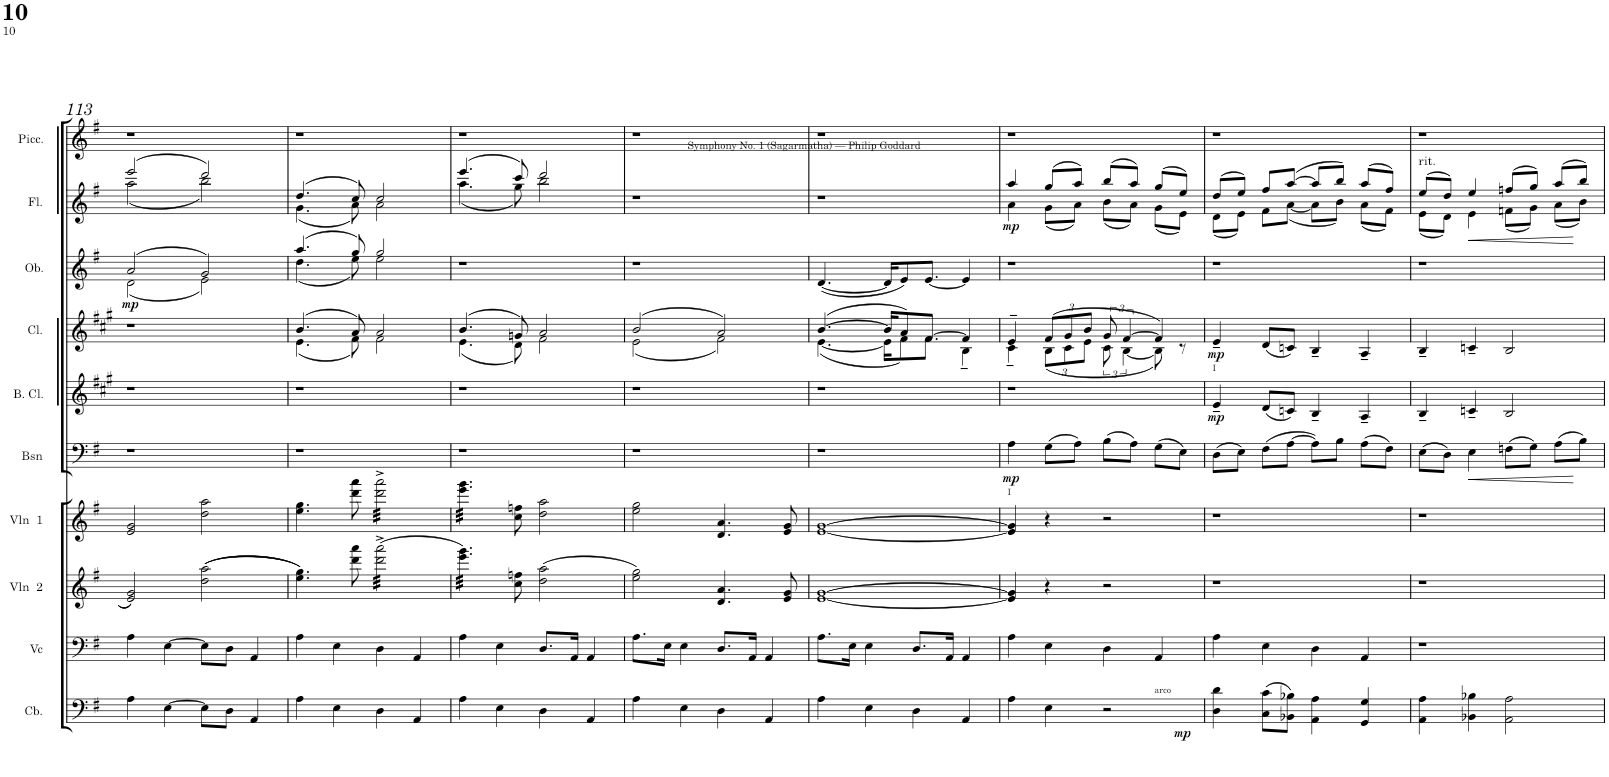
**kern	**dynam	**kern	**kern	**kern	**kern	**dynam	**kern	**dynam	**kern	**dynam	**kern	**dynam	**kern	**dynam
*part9	*part9	*part8	*part7	*part6	*part5	*part5	*part4	*part4	*part3	*part3	*part2	*part2	*part1	*part1
*staff9	*staff9	*staff8	*staff7	*staff6	*staff5	*staff5	*staff4	*staff4	*staff3	*staff3	*staff2	*staff2	*staff1	*staff1
*I"Contrabass	*	*I"Violoncello	*I"Violin  2	*I"Violin  1	*I"Bassoon 1, 2	*	*I"Bass Clarinet in Bb	*	*I"Clarinet in Bb 1, 2	*	*I"Oboe 1, 2	*	*I"Flute 1, 2	*
*I'Cb.	*	*I'Vc	*I'Vln  2	*I'Vln  1	*I'Bsn	*	*I'B. Cl.	*	*I'Cl.	*	*I'Ob.	*	*I'Fl.	*
!!LO:PB:g=z
*clefF4	*	*clefF4	*clefG2	*clefG2	*clefF4	*	*clefG2	*	*clefG2	*	*clefG2	*	*clefG2	*
*Trd7c12	*	*	*	*	*	*	*Trd8c14	*	*Trd1c2	*	*	*	*	*
*k[f#]	*	*k[f#]	*k[f#]	*k[f#]	*k[f#]	*	*k[f#c#g#]	*	*k[f#c#g#]	*	*k[f#]	*	*k[f#]	*
*G:	*	*G:	*G:	*G:	*G:	*	*A:	*	*A:	*	*G:	*	*G:	*
*M4/4	*	*M4/4	*M4/4	*M4/4	*M4/4	*	*M4/4	*	*M4/4	*	*M4/4	*	*M4/4	*
=113	=113	=113	=113	=113	=113	=113	=113	=113	=113	=113	=113	=113	=113	=113
*	*	*	*	*	*	*	*	*	*	*	*^	*	*^	*
!	!	!	!	!	!	!	!	!	!	!	!	!	!LO:DY:b	!	!	!
4A\	.	4A\	2e/ 2g/	2e/ 2g/	1r	.	1r	.	1r	.	(2a/	(2d\	mp	(2eee/	(2aa\	.
[4E\	.	[4E\	.	.	.	.	.	.	.	.	.	.	.	.	.	.
8E\L]	.	8E\L]	((2dd\ 2aa\	2dd\ 2aa\	.	.	.	.	.	.	2g/)	2e\)	.	2ddd/)	2bb\)	.
8D\J	.	8D\J	.	.	.	.	.	.	.	.	.	.	.	.	.	.
4AA/	.	4AA/	.	.	.	.	.	.	.	.	.	.	.	.	.	.
=114	=114	=114	=114	=114	=114	=114	=114	=114	=114	=114	=114	=114	=114	=114	=114	=114
*	*	*	*	*	*	*	*	*	*^	*	*	*	*	*	*	*
4A\	.	4A\	4.ee\ 4.gg\))	4.ee\ 4.gg\	1r	.	1r	.	(4.b/	(4.e\	.	(4.aa/	(4.dd\	.	(4.dd/	(4.g\	.
4E\	.	4E\	.	.	.	.	.	.	.	.	.	.	.	.	.	.	.
.	.	.	8ddd\ 8aaa\	8ddd\ 8aaa\	.	.	.	.	8a/)	8f#\)	.	8gg/)	8ee\)	.	8cc/)	8a\)	.
*	*	*	*tremolo	*	*	*	*	*	*	*	*	*	*	*	*	*	*
*	*	*	*	*tremolo	*	*	*	*	*	*	*	*	*	*	*	*	*
4D\	.	4D\	(32ddd\^ 32aaa\^LLL	32ddd\^ 32aaa\^LLL	.	.	.	.	2a/	2f#\	.	2gg/	2ee\	.	2cc/	2a\	.
.	.	.	(32ddd\^ 32aaa\^	32ddd\^ 32aaa\^	.	.	.	.	.	.	.	.	.	.	.	.	.
.	.	.	(32ddd\^ 32aaa\^	32ddd\^ 32aaa\^	.	.	.	.	.	.	.	.	.	.	.	.	.
.	.	.	(32ddd\^ 32aaa\^	32ddd\^ 32aaa\^	.	.	.	.	.	.	.	.	.	.	.	.	.
.	.	.	(32ddd\^ 32aaa\^	32ddd\^ 32aaa\^	.	.	.	.	.	.	.	.	.	.	.	.	.
.	.	.	(32ddd\^ 32aaa\^	32ddd\^ 32aaa\^	.	.	.	.	.	.	.	.	.	.	.	.	.
.	.	.	(32ddd\^ 32aaa\^	32ddd\^ 32aaa\^	.	.	.	.	.	.	.	.	.	.	.	.	.
.	.	.	(32ddd\^ 32aaa\^	32ddd\^ 32aaa\^	.	.	.	.	.	.	.	.	.	.	.	.	.
4AA/	.	4AA/	(32ddd\^ 32aaa\^	32ddd\^ 32aaa\^	.	.	.	.	.	.	.	.	.	.	.	.	.
.	.	.	(32ddd\^ 32aaa\^	32ddd\^ 32aaa\^	.	.	.	.	.	.	.	.	.	.	.	.	.
.	.	.	(32ddd\^ 32aaa\^	32ddd\^ 32aaa\^	.	.	.	.	.	.	.	.	.	.	.	.	.
.	.	.	(32ddd\^ 32aaa\^	32ddd\^ 32aaa\^	.	.	.	.	.	.	.	.	.	.	.	.	.
.	.	.	(32ddd\^ 32aaa\^	32ddd\^ 32aaa\^	.	.	.	.	.	.	.	.	.	.	.	.	.
.	.	.	(32ddd\^ 32aaa\^	32ddd\^ 32aaa\^	.	.	.	.	.	.	.	.	.	.	.	.	.
.	.	.	(32ddd\^ 32aaa\^	32ddd\^ 32aaa\^	.	.	.	.	.	.	.	.	.	.	.	.	.
.	.	.	(32ddd\^ 32aaa\^JJJ	32ddd\^ 32aaa\^JJJ	.	.	.	.	.	.	.	.	.	.	.	.	.
*	*	*	*	*	*	*	*	*	*	*	*	*v	*v	*	*	*	*
=115	=115	=115	=115	=115	=115	=115	=115	=115	=115	=115	=115	=115	=115	=115	=115	=115
4A\	.	4A\	32eee\ 32ggg\)LLL	32eee\ 32ggg\LLL	1r	.	1r	.	(4.b/	(4.e\	.	1r	.	(4.eee/	(4.aa\	.
.	.	.	32eee\ 32ggg\)	32eee\ 32ggg\	.	.	.	.	.	.	.	.	.	.	.	.
.	.	.	32eee\ 32ggg\)	32eee\ 32ggg\	.	.	.	.	.	.	.	.	.	.	.	.
.	.	.	32eee\ 32ggg\)	32eee\ 32ggg\	.	.	.	.	.	.	.	.	.	.	.	.
.	.	.	32eee\ 32ggg\)	32eee\ 32ggg\	.	.	.	.	.	.	.	.	.	.	.	.
.	.	.	32eee\ 32ggg\)	32eee\ 32ggg\	.	.	.	.	.	.	.	.	.	.	.	.
.	.	.	32eee\ 32ggg\)	32eee\ 32ggg\	.	.	.	.	.	.	.	.	.	.	.	.
.	.	.	32eee\ 32ggg\)	32eee\ 32ggg\	.	.	.	.	.	.	.	.	.	.	.	.
4E\	.	4E\	32eee\ 32ggg\)	32eee\ 32ggg\	.	.	.	.	.	.	.	.	.	.	.	.
.	.	.	32eee\ 32ggg\)	32eee\ 32ggg\	.	.	.	.	.	.	.	.	.	.	.	.
.	.	.	32eee\ 32ggg\)	32eee\ 32ggg\	.	.	.	.	.	.	.	.	.	.	.	.
.	.	.	32eee\ 32ggg\)JJJ	32eee\ 32ggg\JJJ	.	.	.	.	.	.	.	.	.	.	.	.
*	*	*	*	*Xtremolo	*	*	*	*	*	*	*	*	*	*	*	*
*	*	*	*Xtremolo	*	*	*	*	*	*	*	*	*	*	*	*	*
.	.	.	8cc\ 8ffn\	8cc\ 8ffn\	.	.	.	.	8gn/)	8d\)	.	.	.	8ccc/)	8gg\)	.
4D\	.	8.D/L	(2dd\ 2aa\	2dd\ 2aa\	.	.	.	.	2a/	2f#\	.	.	.	2ddd/	2bb\	.
.	.	16AA/Jk	.	.	.	.	.	.	.	.	.	.	.	.	.	.
4AA/	.	4AA/	.	.	.	.	.	.	.	.	.	.	.	.	.	.
*	*	*	*	*	*	*	*	*	*	*	*	*	*	*v	*v	*
=116	=116	=116	=116	=116	=116	=116	=116	=116	=116	=116	=116	=116	=116	=116	=116
4A\	.	8.A\L	2ee\ 2gg\)	2ee\ 2gg\	1r	.	1r	.	(2b/	(2e\	.	1r	.	1r	.
.	.	16E\Jk	.	.	.	.	.	.	.	.	.	.	.	.	.
4E\	.	4E\	.	.	.	.	.	.	.	.	.	.	.	.	.
4D\	.	8.D/L	4.d/ 4.a/	4.d/ 4.a/	.	.	.	.	2a/)	2f#\)	.	.	.	.	.
.	.	16AA/Jk	.	.	.	.	.	.	.	.	.	.	.	.	.
4AA/	.	4AA/	.	.	.	.	.	.	.	.	.	.	.	.	.
.	.	.	8e/ 8g/	8e/ 8g/	.	.	.	.	.	.	.	.	.	.	.
=117	=117	=117	=117	=117	=117	=117	=117	=117	=117	=117	=117	=117	=117	=117	=117
4A\	.	8.A\L	[1e [1g	[1e [1g	1r	.	1r	.	([4.b/	([4.e\	.	([4.d/	.	1r	.
.	.	16E\Jk	.	.	.	.	.	.	.	.	.	.	.	.	.
4E\	.	4E\	.	.	.	.	.	.	.	.	.	.	.	.	.
.	.	.	.	.	.	.	.	.	16b/KL]	16e\KL]	.	16d/KL]	.	.	.
.	.	.	.	.	.	.	.	.	8a/)	8f#\)	.	8e/)	.	.	.
4D\	.	8.D/L	.	.	.	.	.	.	.	.	.	.	.	.	.
.	.	.	.	.	.	.	.	.	[8.f#/J	8.f#\J	.	[8.e/J	.	.	.
.	.	16AA/Jk	.	.	.	.	.	.	.	.	.	.	.	.	.
4AA/	.	4AA/	.	.	.	.	.	.	4f#/]	4B~\	.	4e/]	.	.	.
=118	=118	=118	=118	=118	=118	=118	=118	=118	=118	=118	=118	=118	=118	=118	=118
*	*	*	*	*	*	*	*	*	*	*	*	*	*	*^	*
!	!	!	!	!	!LO:TX:b:t=I	!	!	!	!	!	!	!	!	!	!	!
!	!	!	!	!	!	!LO:DY:b	!	!	!	!	!	!	!	!	!	!LO:DY:b
*^	*	*	*	*	*	*	*	*	*	*	*	*	*	*	*	*
*	*^	*	*	*	*	*	*	*	*	*	*	*	*	*	*	*	*
4A\	2..ryy	2.ryy	.	4A\	4e/] 4g/]	4e/] 4g/]	4A\	mp	1r	.	4e~/	4c#~\	.	1r	.	4aa/	4a\	mp
*	*	*	*	*	*	*	*	*	*	*	*Xbrackettup	*	*	*	*	*	*	*
4E\	.	.	.	4E\	4r	4r	(8G\L	.	.	.	(12f#/L	(12B\L	.	.	.	(8gg/L	(8g\L	.
.	.	.	.	.	.	.	.	.	.	.	12g#/	12c#\	.	.	.	.	.	.
.	.	.	.	.	.	.	8A\J)	.	.	.	.	.	.	.	.	8aa/J)	8a\J)	.
.	.	.	.	.	.	.	.	.	.	.	12b/J	12e\J	.	.	.	.	.	.
*	*	*	*	*	*	*	*	*	*	*	*brackettup	*	*	*	*	*	*	*
2r	.	.	.	4D\	2r	2r	(8B\L	.	.	.	12g#/	12c#\	.	.	.	(8bb/L	(8b\L	.
.	.	.	.	.	.	.	.	.	.	.	[6f#/	[6B\	.	.	.	.	.	.
.	.	.	.	.	.	.	8A\J)	.	.	.	.	.	.	.	.	8aa/J)	8a\J)	.
!	!	!LO:TX:a:t=arco	!	!	!	!	!	!	!	!	!	!	!	!	!	!	!	!
.	.	4ryy	.	4AA/	.	.	(8G\L	.	.	.	4f#/])	8B\])	.	.	.	(8gg/L	(8g\L	.
!	!	!	!LO:DY:b	!	!	!	!	!	!	!	!	!	!	!	!	!	!	!
.	8ryy	.	mp	.	.	.	8E\J)	.	.	.	.	8r	.	.	.	8ee/J)	8e\J)	.
=119	=119	=119	=119	=119	=119	=119	=119	=119	=119	=119	=119	=119	=119	=119	=119	=119	=119	=119
!	!	!	!	!	!	!	!	!	!	!	!LO:TX:b:t=I	!	!	!	!	!	!	!
!	!	!	!	!	!	!	!	!	!	!LO:DY:b	!	!	!LO:DY:b	!	!	!	!	!
*v	*v	*v	*	*	*	*	*	*	*	*	*v	*v	*	*	*	*	*	*
4D\ 4d\	.	4A\	1r	1r	(8D\L	.	4e~/	mp	4e~/	mp	1r	.	(8dd/L	(8d\L	.
.	.	.	.	.	8E\J)	.	.	.	.	.	.	.	8ee/J)	8e\J)	.
(8C\ 8c\L	.	4E\	.	.	(8F#\L	.	(8d/L	.	(8d/L	.	.	.	8ff#/L	8f#\L	.
8BB-X\ 8B-X\J)	.	.	.	.	[8A\J	.	8cn/J)	.	8cn/J)	.	.	.	([8aa/J	([8a\J	.
4AA\ 4A\	.	4D\	.	.	8A\L])	.	4B~/	.	4B~/	.	.	.	8aa/L]	8a\L]	.
.	.	.	.	.	8B\J	.	.	.	.	.	.	.	8bb/J)	8b\J)	.
4GG/ 4G/	.	4AA/	.	.	(8A\L	.	4A~/	.	4A~/	.	.	.	(8aa/L	(8a\L	.
.	.	.	.	.	8F#\J)	.	.	.	.	.	.	.	8ff#/J)	8f#\J)	.
=120	=120	=120	=120	=120	=120	=120	=120	=120	=120	=120	=120	=120	=120	=120	=120
4AA\ 4A\	.	1r	1r	1r	(8E\L	.	4B~/	.	4B~/	.	1r	.	(8ee/L	(8e\L	.
.	.	.	.	.	8D\J)	.	.	.	.	.	.	.	8dd/J)	8d\J)	.
4BB-X\ 4B-X\	.	.	.	.	4E\	.	4cn~/	.	4cn~/	.	.	.	4ee/	4e\	.
2AA\ 2A\	.	.	.	.	(8Fn\L	.	2B/	.	2B/	.	.	.	(8ffn/L	(8fn\L	.
.	.	.	.	.	8G\J)	.	.	.	.	.	.	.	8gg/J)	8g\J)	.
.	.	.	.	.	(8A\L	.	.	.	.	.	.	.	(8aa/L	(8a\L	.
.	.	.	.	.	8B\J)	.	.	.	.	.	.	.	8bb/J)	8b\J)	.
*	*	*	*	*	*	*	*	*	*	*	*	*	*v	*v	*
=	=	=	=	=	=	=	=	=	=	=	=	=	=	=
*-	*-	*-	*-	*-	*-	*-	*-	*-	*-	*-	*-	*-	*-	*-
